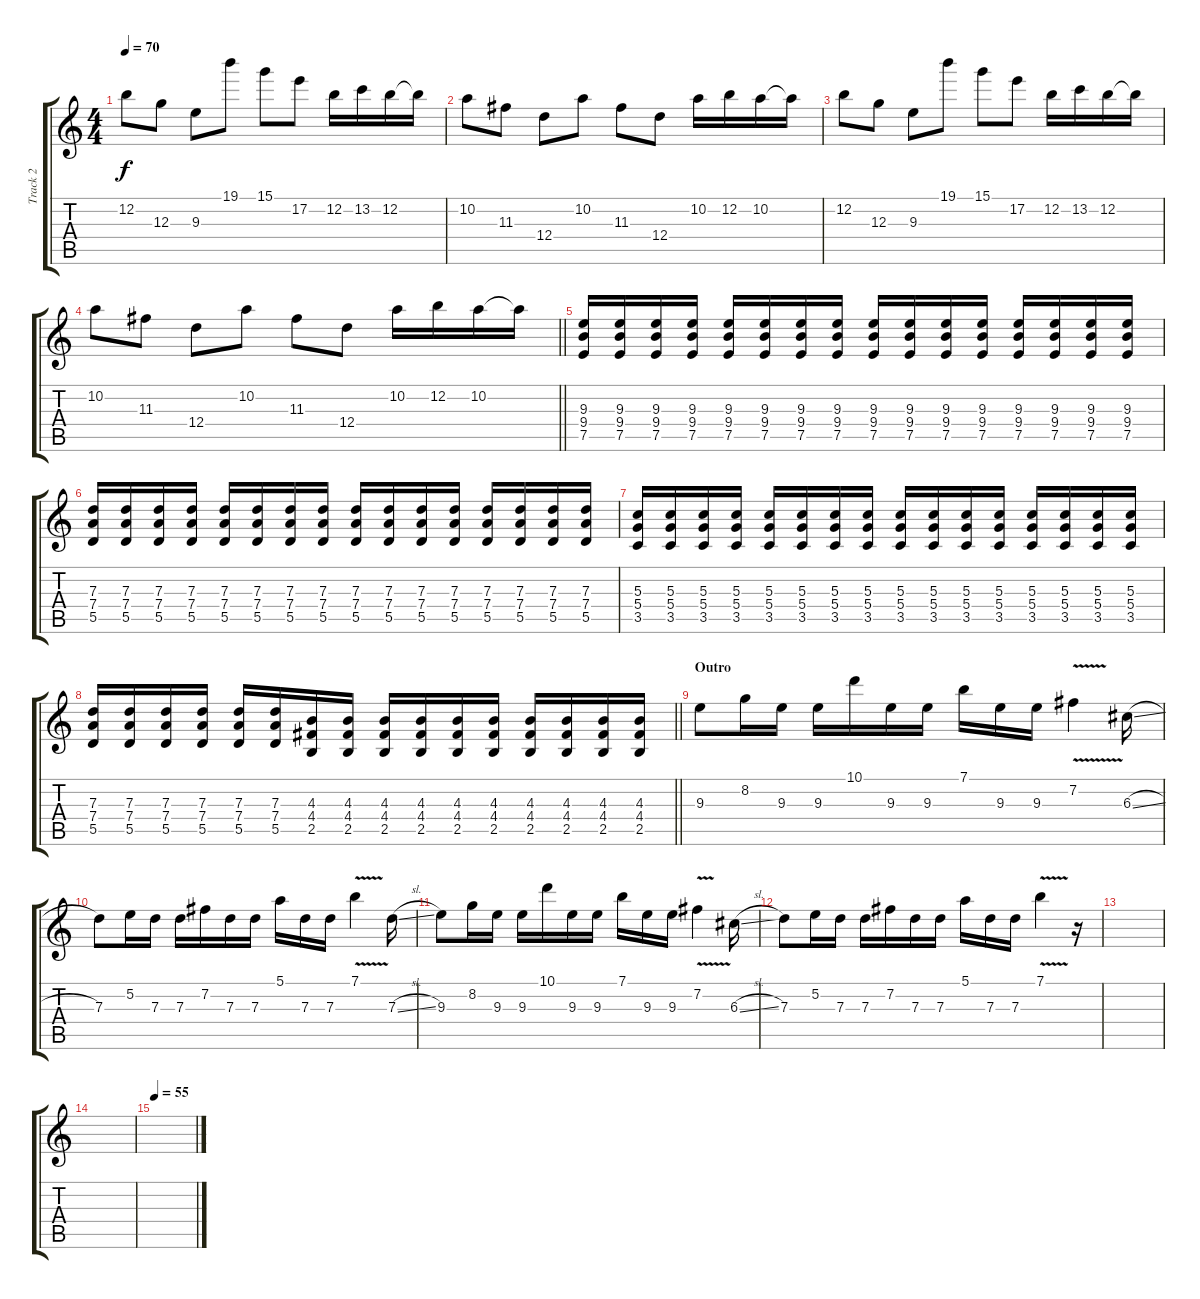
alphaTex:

\track ("Track 2" "Track 2") {instrument electricguitarclean}
\staff {score tabs}
\tuning (E4 B3 G3 D3 A2 E2) {hide}
\ts (4 4)
\tempo 70
\clef g2
\ks c
12.2.8{dy f} 12.3.8 9.3.8 19.1.8 15.1.8 17.2.8 12.2.16 13.2.16 12.2.16 12.2{t}.16 |
10.2.8 11.3.8 12.4.8 10.2.8 11.3.8 12.4.8 10.2.16 12.2.16 10.2.16 10.2{t}.16 |
12.2.8 12.3.8 9.3.8 19.1.8 15.1.8 17.2.8 12.2.16 13.2.16 12.2.16 12.2{t}.16 |
\barLineRight lightlight
10.2.8 11.3.8 12.4.8 10.2.8 11.3.8 12.4.8 10.2.16 12.2.16 10.2.16 10.2{t}.16 |
(9.3 9.4 7.5).16 (9.3 9.4 7.5).16 (9.3 9.4 7.5).16 (9.3 9.4 7.5).16 (9.3 9.4 7.5).16 (9.3 9.4 7.5).16 (9.3 9.4 7.5).16 (9.3 9.4 7.5).16 (9.3 9.4 7.5).16 (9.3 9.4 7.5).16 (9.3 9.4 7.5).16 (9.3 9.4 7.5).16 (9.3 9.4 7.5).16 (9.3 9.4 7.5).16 (9.3 9.4 7.5).16 (9.3 9.4 7.5).16 |
(7.3 7.4 5.5).16 (7.3 7.4 5.5).16 (7.3 7.4 5.5).16 (7.3 7.4 5.5).16 (7.3 7.4 5.5).16 (7.3 7.4 5.5).16 (7.3 7.4 5.5).16 (7.3 7.4 5.5).16 (7.3 7.4 5.5).16 (7.3 7.4 5.5).16 (7.3 7.4 5.5).16 (7.3 7.4 5.5).16 (7.3 7.4 5.5).16 (7.3 7.4 5.5).16 (7.3 7.4 5.5).16 (7.3 7.4 5.5).16 |
(5.3 5.4 3.5).16 (5.3 5.4 3.5).16 (5.3 5.4 3.5).16 (5.3 5.4 3.5).16 (5.3 5.4 3.5).16 (5.3 5.4 3.5).16 (5.3 5.4 3.5).16 (5.3 5.4 3.5).16 (5.3 5.4 3.5).16 (5.3 5.4 3.5).16 (5.3 5.4 3.5).16 (5.3 5.4 3.5).16 (5.3 5.4 3.5).16 (5.3 5.4 3.5).16 (5.3 5.4 3.5).16 (5.3 5.4 3.5).16 |
\barLineRight lightlight
(7.3 7.4 5.5).16 (7.3 7.4 5.5).16 (7.3 7.4 5.5).16 (7.3 7.4 5.5).16 (7.3 7.4 5.5).16 (7.3 7.4 5.5).16 (4.3 4.4 2.5).16 (4.3 4.4 2.5).16 (4.3 4.4 2.5).16 (4.3 4.4 2.5).16 (4.3 4.4 2.5).16 (4.3 4.4 2.5).16 (4.3 4.4 2.5).16 (4.3 4.4 2.5).16 (4.3 4.4 2.5).16 (4.3 4.4 2.5).16 |
\section ("" "Outro")
9.3.8{balance 12 instrument electricguitarclean} 8.2.16 9.3.16 9.3.16 10.1.16 9.3.16 9.3.16 7.1.16 9.3.16 9.3.16 7.2{v}.4 6.3{sl}.16 |
7.3.8 5.2.16 7.3.16 7.3.16 7.2.16 7.3.16 7.3.16 5.1.16 7.3.16 7.3.16 7.1{v}.4 7.3{sl}.16 |
9.3.8 8.2.16 9.3.16 9.3.16 10.1.16 9.3.16 9.3.16 7.1.16 9.3.16 9.3.16 7.2{v}.4 6.3{sl}.16 |
7.3.8 5.2.16 7.3.16 7.3.16 7.2.16 7.3.16 7.3.16 5.1.16 7.3.16 7.3.16 7.1{v}.4 r.16 |
|
|
\tempo 55
